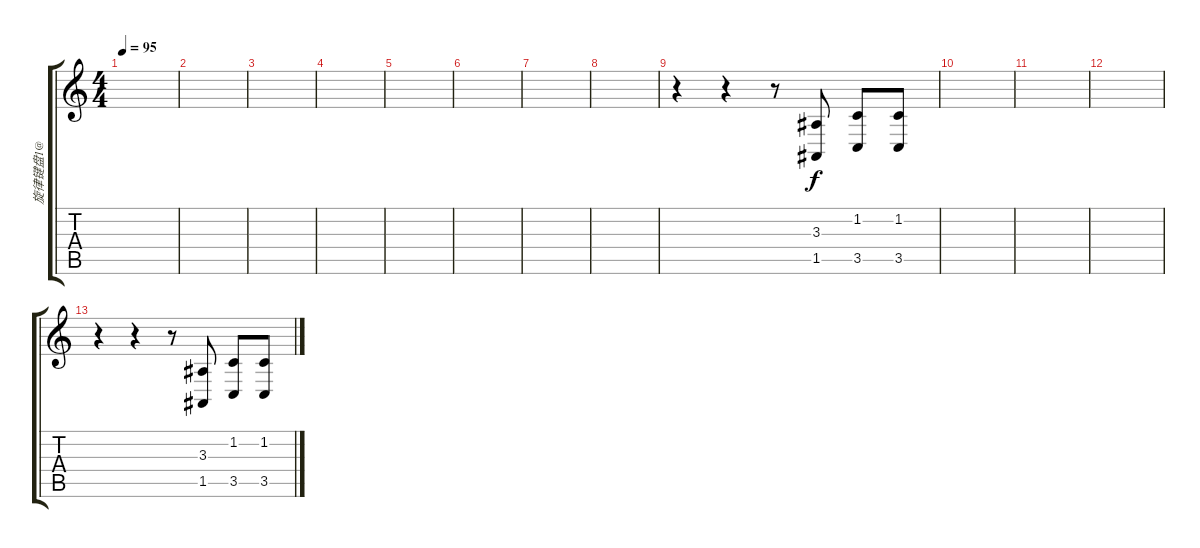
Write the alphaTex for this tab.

\track ("旋律键盘1@" "旋律键盘1@") {instrument electricgrandpiano}
\staff {score tabs}
\tuning (E4 B3 G3 D3 A2 E2) {hide}
\ts (4 4)
\tempo 95
\clef g2
\ks c
|
|
|
|
|
|
|
|
r.4 r.4 r.8 (3.3 1.5).8 (1.2 3.5).8 (1.2 3.5).8 |
|
|
|
r.4 r.4 r.8 (3.3 1.5).8 (1.2 3.5).8 (1.2 3.5).8
